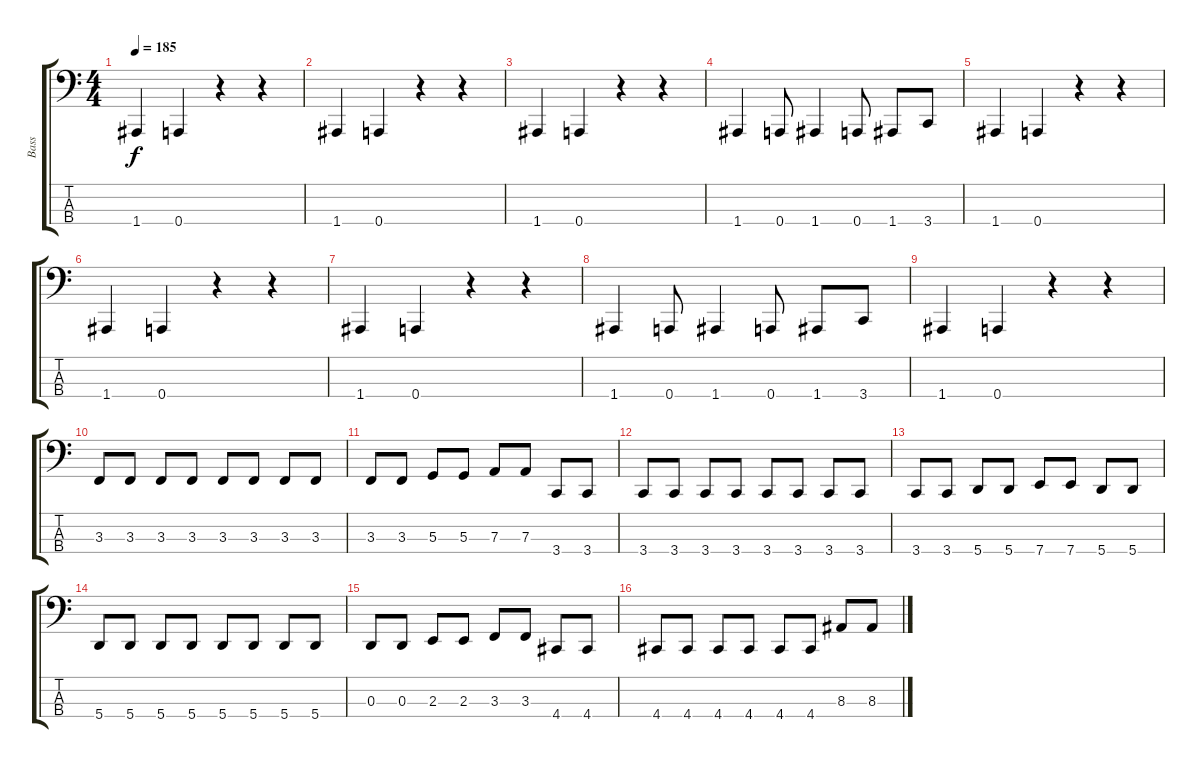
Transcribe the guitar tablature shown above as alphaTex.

\track ("Bass" "Bass") {instrument electricbasspick}
\staff {score tabs}
\tuning (C2 G1 D1 A0) {hide}
\ts (4 4)
\tempo 185
\clef f4
\ks c
1.4.4{dy f} 0.4.4 r.4 r.4 |
1.4.4 0.4.4 r.4 r.4 |
1.4.4 0.4.4 r.4 r.4 |
1.4.4 0.4.8 1.4.4 0.4.8 1.4.8 3.4.8 |
1.4.4 0.4.4 r.4 r.4 |
1.4.4 0.4.4 r.4 r.4 |
1.4.4 0.4.4 r.4 r.4 |
1.4.4 0.4.8 1.4.4 0.4.8 1.4.8 3.4.8 |
1.4.4 0.4.4 r.4 r.4 |
3.3.8 3.3.8 3.3.8 3.3.8 3.3.8 3.3.8 3.3.8 3.3.8 |
3.3.8 3.3.8 5.3.8 5.3.8 7.3.8 7.3.8 3.4.8 3.4.8 |
3.4.8 3.4.8 3.4.8 3.4.8 3.4.8 3.4.8 3.4.8 3.4.8 |
3.4.8 3.4.8 5.4.8 5.4.8 7.4.8 7.4.8 5.4.8 5.4.8 |
5.4.8 5.4.8 5.4.8 5.4.8 5.4.8 5.4.8 5.4.8 5.4.8 |
0.3.8 0.3.8 2.3.8 2.3.8 3.3.8 3.3.8 4.4.8 4.4.8 |
4.4.8 4.4.8 4.4.8 4.4.8 4.4.8 4.4.8 8.3.8 8.3.8
